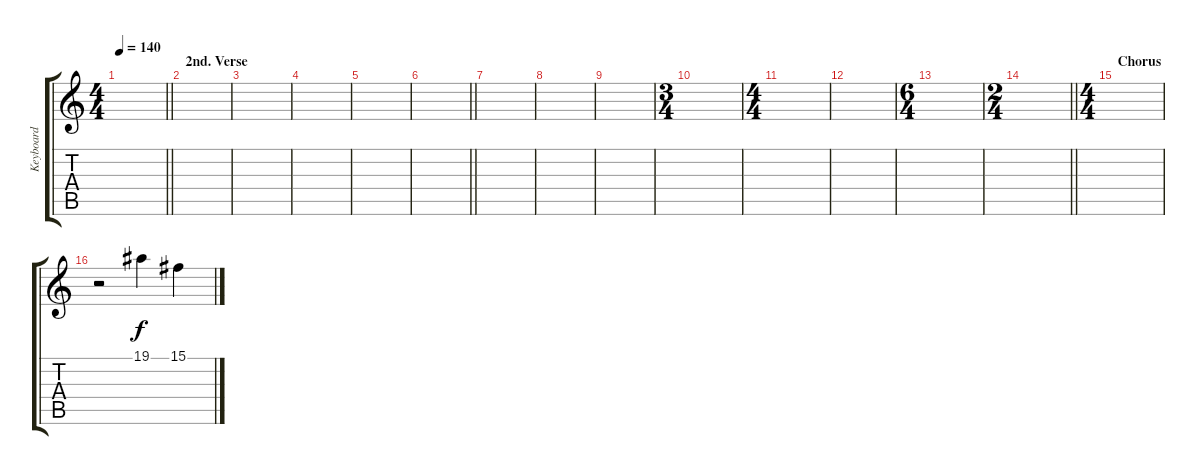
\track ("Keyboard" "Keyboard") {instrument acousticgrandpiano}
\staff {score tabs}
\tuning (Eb4 Bb3 Gb3 Db3 Ab2 Eb2) {hide}
\ts (4 4)
\tempo 140
\clef g2
\barLineRight lightlight
\ks c
|
\section ("" "2nd. Verse")
|
|
|
|
\barLineRight lightlight
|
|
|
|
\ts (3 4)
|
\ts (4 4)
|
|
\ts (6 4)
|
\ts (2 4)
\barLineRight lightlight
|
\ts (4 4)
\section ("" "Chorus")
|
r.2 19.1.4 15.1.4
